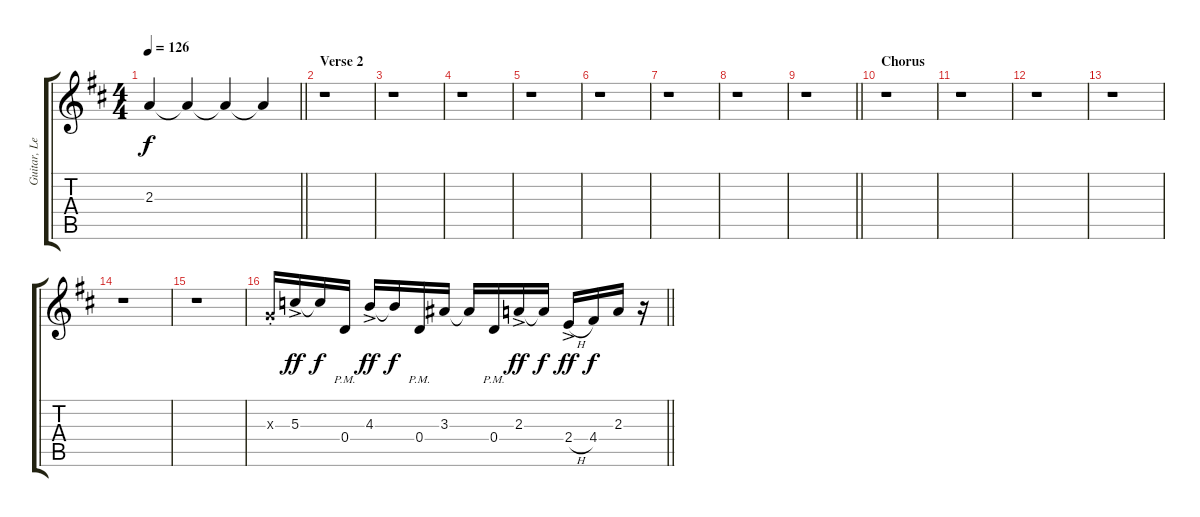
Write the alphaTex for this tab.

\track ("Guitar, Lead overdub" "Guitar, Le") {instrument distortionguitar}
\staff {score tabs}
\tuning (E4 B3 G3 D3 A2 E2) {hide}
\ts (4 4)
\tempo 126
\clef g2
\barLineRight lightlight
\ks d
2.3{t}.4{dy f} 2.3{t}.4 2.3{t}.4 2.3{t}.4 |
\section ("" "Verse 2")
r.1 |
r.1 |
r.1 |
r.1 |
r.1 |
r.1 |
r.1 |
\barLineRight lightlight
r.1 |
\section ("" "Chorus")
r.1 |
r.1 |
r.1 |
r.1 |
r.1 |
r.1 |
\barLineRight lightlight
0.3{st x}.16 5.3{ac}.16{dy ff} 5.3{t}.16{dy f} 0.4{pm}.16 4.3{ac}.16{dy ff} 4.3{t}.16{dy f} 0.4{pm}.16 3.3.16 3.3{t}.16 0.4{pm}.16 2.3{ac}.16{dy ff} 2.3{t}.16{dy f} 2.4{h ac}.16{dy ff} 4.4.16{dy f} 2.3.16 r.16
